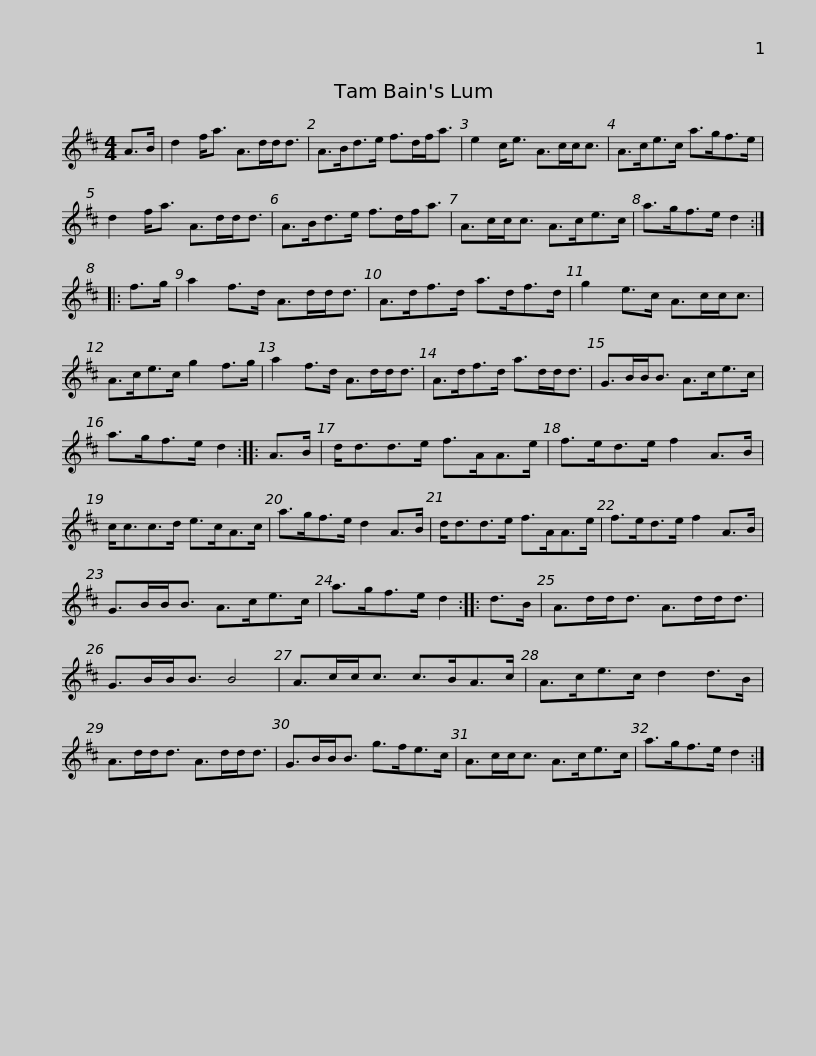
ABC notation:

X:1
L:1/8
M:4/4
I:linebreak $
K:D
V:1 treble
V:1
 A>B | d2 f<a A>dd<d | A>Bd>e f>df<a | e2 c<e A>cc<c | A>ce>c a>gf>e |$ %5
 d2 f<a A>dd<d | A>Bd>e f>df<a | A>cc<c A>ce>c | a>gf>e d2 :: f>g |$ %10
 a2 f>d A>dd<d | A>df>d a>df>d | g2 e>c A>cc<c | A>ce>c g2 f>g | a2 f>d A>dd<d |$ %15
 A>df>d a>dd<d | G>BB<B A>ce>c | a>gf>e d2 :: A>B | d<dd>e f>AA>e |$ %20
 f>ed>e f2 A>B | c<cc>d e>cA>c | a>gf>e d2 A>B | d<dd>e f>AA>e | f>ed>e f2 A>B |$ %25
 G>BB<B A>ce>c | a>gf>e d2 :: d>B | A>dd<d A>dd<d | G>BB<B B4 | %30
 A>cc<c c>BA>c |$ A>ce>c d2 d>B | A>dd<d A>dd<d | G>BB<B g>fe>c | A>cc<c A>ce>c | %35
 a>gf>e d2 :| %36
